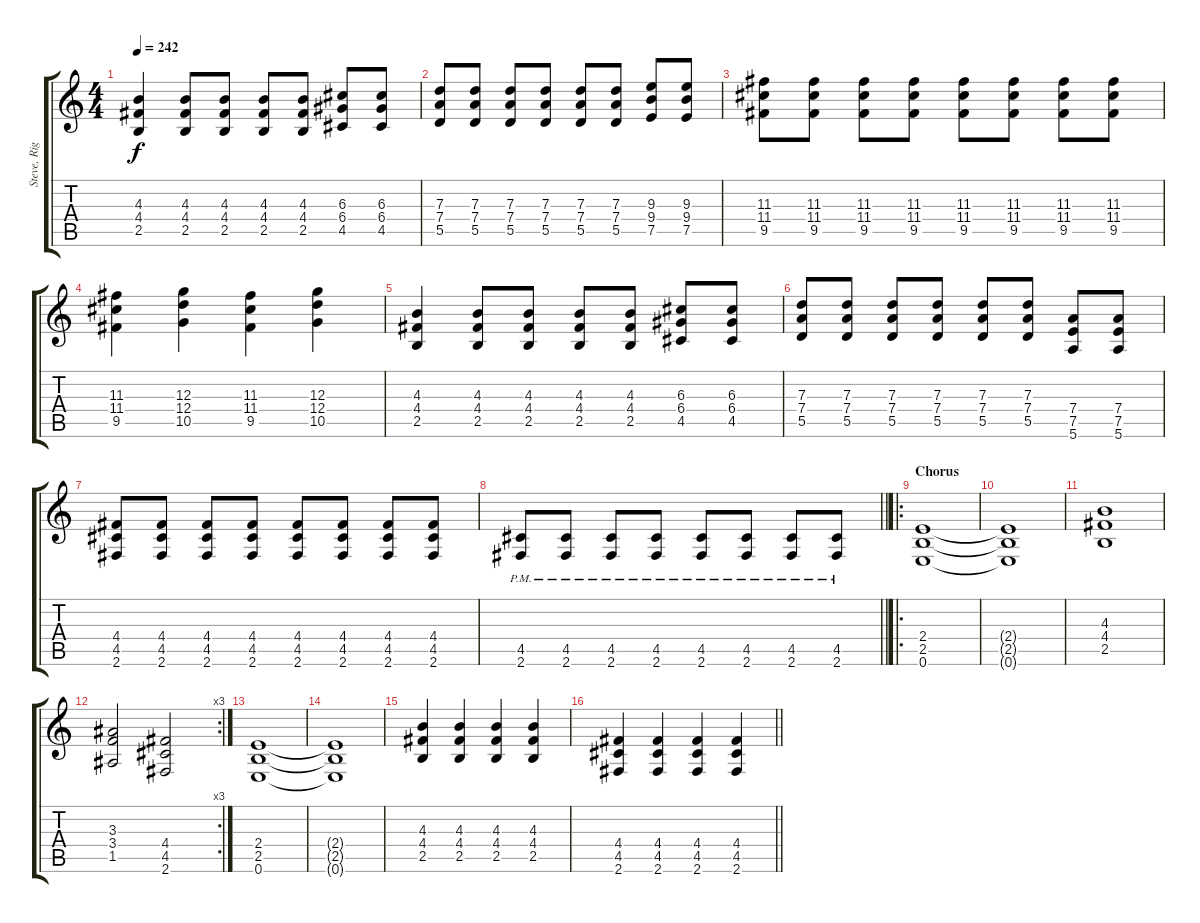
\track ("Steve, Righ?" "Steve, Rig") {instrument distortionguitar}
\staff {score tabs}
\tuning (E4 B3 G3 D3 A2 E2) {hide}
\ts (4 4)
\tempo 242
\clef g2
\ks c
(4.3 4.4 2.5).4{dy f volume 16} (4.3 4.4 2.5).8 (4.3 4.4 2.5).8 (4.3 4.4 2.5).8 (4.3 4.4 2.5).8 (6.3 6.4 4.5).8 (6.3 6.4 4.5).8 |
(7.3 7.4 5.5).8 (7.3 7.4 5.5).8 (7.3 7.4 5.5).8 (7.3 7.4 5.5).8 (7.3 7.4 5.5).8 (7.3 7.4 5.5).8 (9.3 9.4 7.5).8 (9.3 9.4 7.5).8 |
(11.3 11.4 9.5).8 (11.3 11.4 9.5).8 (11.3 11.4 9.5).8 (11.3 11.4 9.5).8 (11.3 11.4 9.5).8 (11.3 11.4 9.5).8 (11.3 11.4 9.5).8 (11.3 11.4 9.5).8 |
(11.3 11.4 9.5).4 (12.3 12.4 10.5).4 (11.3 11.4 9.5).4 (12.3 12.4 10.5).4 |
(4.3 4.4 2.5).4 (4.3 4.4 2.5).8 (4.3 4.4 2.5).8 (4.3 4.4 2.5).8 (4.3 4.4 2.5).8 (6.3 6.4 4.5).8 (6.3 6.4 4.5).8 |
(7.3 7.4 5.5).8 (7.3 7.4 5.5).8 (7.3 7.4 5.5).8 (7.3 7.4 5.5).8 (7.3 7.4 5.5).8 (7.3 7.4 5.5).8 (7.4 7.5 5.6).8 (7.4 7.5 5.6).8 |
(4.4 4.5 2.6).8 (4.4 4.5 2.6).8 (4.4 4.5 2.6).8 (4.4 4.5 2.6).8 (4.4 4.5 2.6).8 (4.4 4.5 2.6).8 (4.4 4.5 2.6).8 (4.4 4.5 2.6).8 |
\barLineRight lightlight
(4.5{pm} 2.6{pm}).8 (4.5{pm} 2.6{pm}).8 (4.5{pm} 2.6{pm}).8 (4.5{pm} 2.6{pm}).8 (4.5{pm} 2.6{pm}).8 (4.5{pm} 2.6{pm}).8 (4.5{pm} 2.6{pm}).8 (4.5{pm} 2.6{pm}).8 |
\ro
\section ("" "Chorus")
(2.4 2.5 0.6).1 |
(2.4{t} 2.5{t} 0.6{t}).1 |
(4.3 4.4 2.5).1 |
\rc 3
(3.3 3.4 1.5).2 (4.4 4.5 2.6).2 |
(2.4 2.5 0.6).1 |
(2.4{t} 2.5{t} 0.6{t}).1 |
(4.3 4.4 2.5).4 (4.3 4.4 2.5).4 (4.3 4.4 2.5).4 (4.3 4.4 2.5).4 |
\barLineRight lightlight
(4.4 4.5 2.6).4 (4.4 4.5 2.6).4 (4.4 4.5 2.6).4 (4.4 4.5 2.6).4
